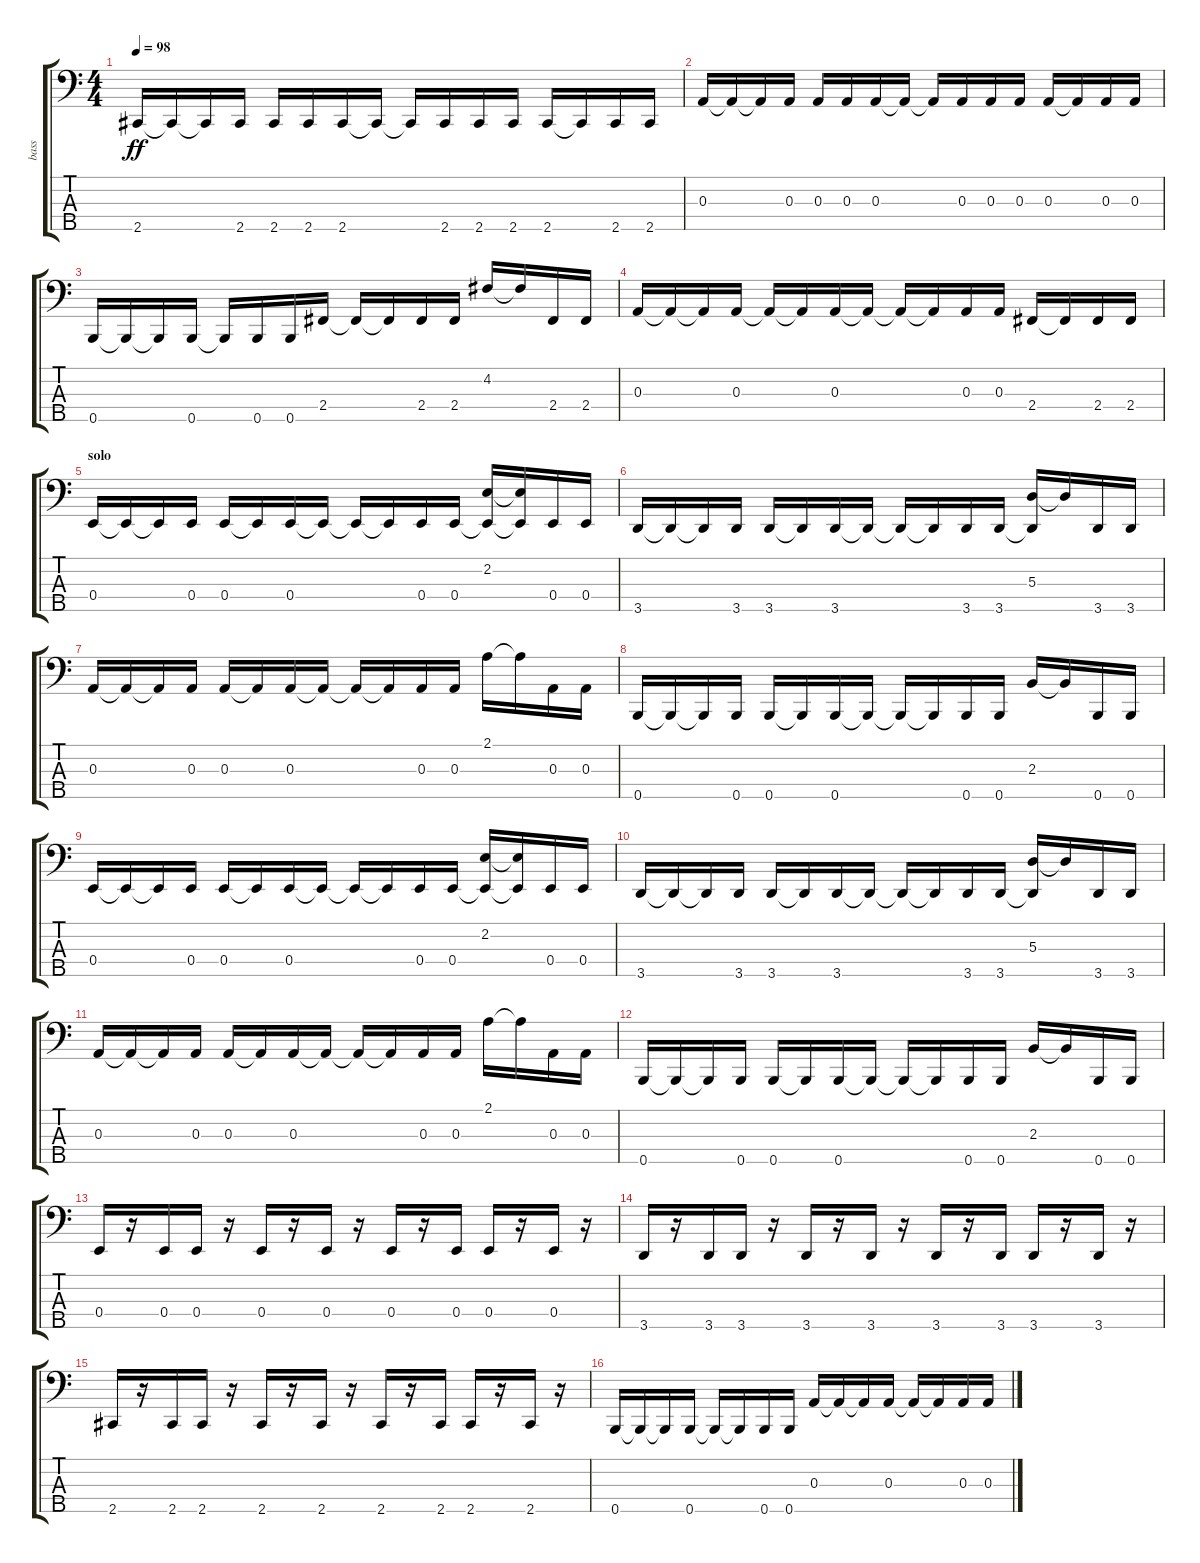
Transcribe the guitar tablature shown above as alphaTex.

\track ("bass" "bass") {instrument electricbassfinger}
\staff {score tabs}
\tuning (G2 D2 A1 E1 B0) {hide}
\ts (4 4)
\tempo 98
\clef f4
\ks c
2.5.16{dy ff} 2.5{t}.16 2.5{t}.16 2.5.16 2.5.16 2.5.16 2.5.16 2.5{t}.16 2.5{t}.16 2.5.16 2.5.16 2.5.16 2.5.16 2.5{t}.16 2.5.16 2.5.16 |
0.3.16 0.3{t}.16 0.3{t}.16 0.3.16 0.3.16 0.3.16 0.3.16 0.3{t}.16 0.3{t}.16 0.3.16 0.3.16 0.3.16 0.3.16 0.3{t}.16 0.3.16 0.3.16 |
0.5.16 0.5{t}.16 0.5{t}.16 0.5.16 0.5{t}.16 0.5.16 0.5.16 2.4.16 2.4{t}.16 2.4{t}.16 2.4.16 2.4.16 4.2.16 4.2{t}.16 2.4.16 2.4.16 |
0.3.16 0.3{t}.16 0.3{t}.16 0.3.16 0.3{t}.16 0.3{t}.16 0.3.16 0.3{t}.16 0.3{t}.16 0.3{t}.16 0.3.16 0.3.16 2.4.16 2.4{t}.16 2.4.16 2.4.16 |
\section ("" "solo")
0.4.16 0.4{t}.16 0.4{t}.16 0.4.16 0.4.16 0.4{t}.16 0.4.16 0.4{t}.16 0.4{t}.16 0.4{t}.16 0.4.16 0.4.16 (2.2 0.4{t}).16 (2.2{t} 0.4{t}).16 0.4.16 0.4.16 |
3.5.16 3.5{t}.16 3.5{t}.16 3.5.16 3.5.16 3.5{t}.16 3.5.16 3.5{t}.16 3.5{t}.16 3.5{t}.16 3.5.16 3.5.16 (5.3 3.5{t}).16 5.3{t}.16 3.5.16 3.5.16 |
0.3.16 0.3{t}.16 0.3{t}.16 0.3.16 0.3.16 0.3{t}.16 0.3.16 0.3{t}.16 0.3{t}.16 0.3{t}.16 0.3.16 0.3.16 2.1.16 2.1{t}.16 0.3.16 0.3.16 |
0.5.16 0.5{t}.16 0.5{t}.16 0.5.16 0.5.16 0.5{t}.16 0.5.16 0.5{t}.16 0.5{t}.16 0.5{t}.16 0.5.16 0.5.16 2.3.16 2.3{t}.16 0.5.16 0.5.16 |
0.4.16 0.4{t}.16 0.4{t}.16 0.4.16 0.4.16 0.4{t}.16 0.4.16 0.4{t}.16 0.4{t}.16 0.4{t}.16 0.4.16 0.4.16 (2.2 0.4{t}).16 (2.2{t} 0.4{t}).16 0.4.16 0.4.16 |
3.5.16 3.5{t}.16 3.5{t}.16 3.5.16 3.5.16 3.5{t}.16 3.5.16 3.5{t}.16 3.5{t}.16 3.5{t}.16 3.5.16 3.5.16 (5.3 3.5{t}).16 5.3{t}.16 3.5.16 3.5.16 |
0.3.16 0.3{t}.16 0.3{t}.16 0.3.16 0.3.16 0.3{t}.16 0.3.16 0.3{t}.16 0.3{t}.16 0.3{t}.16 0.3.16 0.3.16 2.1.16 2.1{t}.16 0.3.16 0.3.16 |
0.5.16 0.5{t}.16 0.5{t}.16 0.5.16 0.5.16 0.5{t}.16 0.5.16 0.5{t}.16 0.5{t}.16 0.5{t}.16 0.5.16 0.5.16 2.3.16 2.3{t}.16 0.5.16 0.5.16 |
0.4.16 r.16 0.4.16 0.4.16 r.16 0.4.16 r.16 0.4.16 r.16 0.4.16 r.16 0.4.16 0.4.16 r.16 0.4.16 r.16 |
3.5.16 r.16 3.5.16 3.5.16 r.16 3.5.16 r.16 3.5.16 r.16 3.5.16 r.16 3.5.16 3.5.16 r.16 3.5.16 r.16 |
2.5.16 r.16 2.5.16 2.5.16 r.16 2.5.16 r.16 2.5.16 r.16 2.5.16 r.16 2.5.16 2.5.16 r.16 2.5.16 r.16 |
0.5.16 0.5{t}.16 0.5{t}.16 0.5.16 0.5{t}.16 0.5{t}.16 0.5.16 0.5.16 0.3.16 0.3{t}.16 0.3{t}.16 0.3.16 0.3{t}.16 0.3{t}.16 0.3.16 0.3.16
